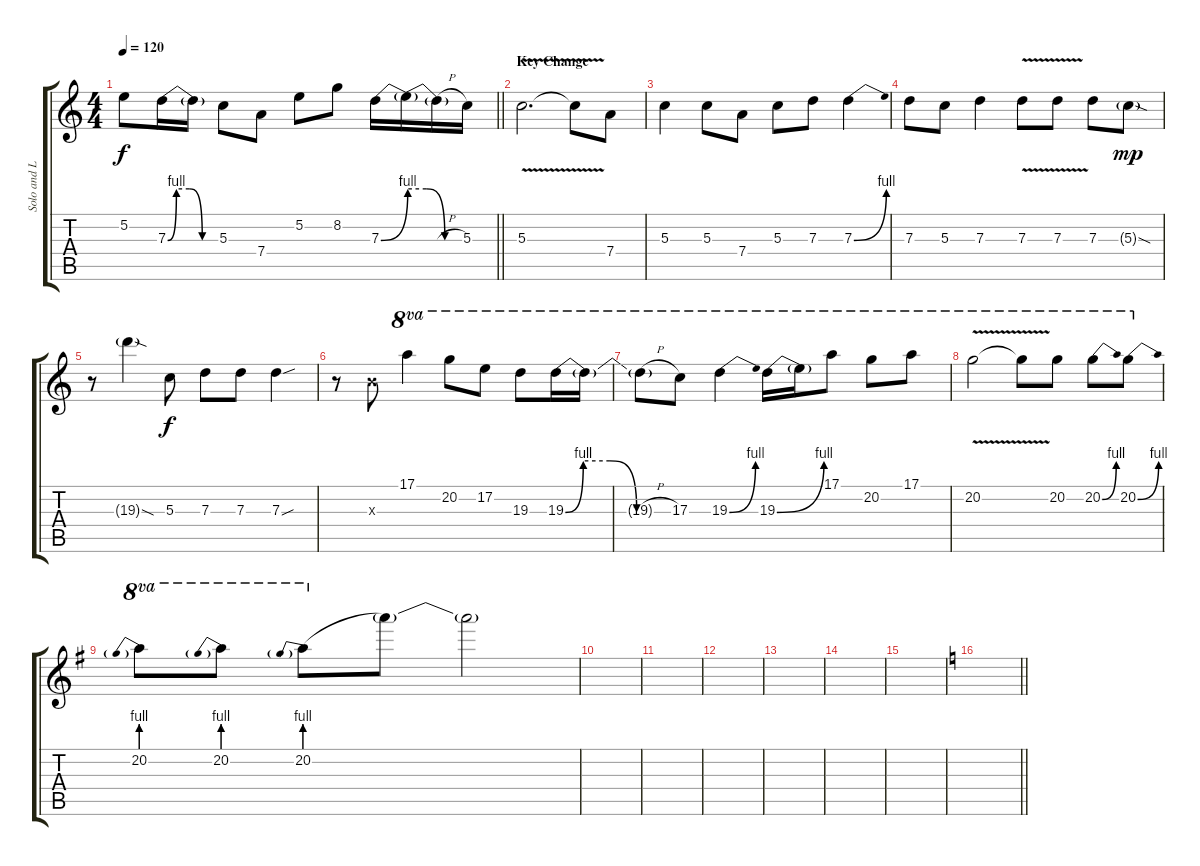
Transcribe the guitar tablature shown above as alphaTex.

\track ("Solo and Licks" "Solo and L") {instrument overdrivenguitar}
\staff {score tabs}
\tuning (E4 B3 G3 D3 A2 E2) {hide}
\ts (4 4)
\tempo 120
\clef g2
\barLineRight lightlight
\ks c
5.2.8{dy f} 7.3{be (custom 0 0 10 4 25 4 40 0 60 0)}.16 7.3{t}.16 5.3.8 7.4.8 5.2.8 8.2.8 7.3{be (bend 0 0 60 4)}.16 7.3{be (custom 0 4 20 4 40 0 60 0) t}.16 7.3{h t}.16 5.3.16 |
\section ("" "Key Change")
5.3{v}.2{d} 5.3{v t}.8 7.4.8 |
5.3.4 5.3.8 7.4.8 5.3.8 7.3.8 7.3{be (bend 0 0 60 4)}.4 |
7.3.8 5.3.8 7.3.4 7.3{v}.8 7.3{v}.8 7.3.8 5.3{sod g}.8{dy mp} |
r.8 19.3{sod g}.4 5.3.8{dy f} 7.3.8 7.3.8 7.3{sou}.4 |
r.8 4.3{x}.8 17.1.4{ot 8va} 20.2.8{ot 8va} 17.2.8{ot 8va} 19.3.8{ot 8va} 19.3{be (custom 0 0 10 4 25 4 40 0 60 0)}.16{ot 8va} 19.3{t}.16{ot 8va} |
19.3{h t}.8{ot 8va} 17.3.8{ot 8va} 19.3{be (bend 0 0 60 4)}.4{ot 8va} 19.3{be (bend 0 0 60 4)}.16{ot 8va} 19.3{t}.16{ot 8va} 17.1.8{ot 8va} 20.2.8{ot 8va} 17.1.8{ot 8va} |
20.2{v}.2{ot 8va} 20.2{v t}.8{ot 8va} 20.2.8{ot 8va} 20.2{be (bend 0 0 60 4)}.8{ot 8va} 20.2{be (bend 0 0 60 4)}.8{ot 8va} |
\ks g
20.2{be (prebend 0 4 60 4)}.8{ot 8va} 20.2{be (prebend 0 4 60 4)}.8{ot 8va} 20.2{be (prebend 0 4 60 4)}.8{ot 8va} 20.2{t}.8 20.2{t}.2 |
|
|
|
|
|
|
\barLineRight lightlight
\ks c
